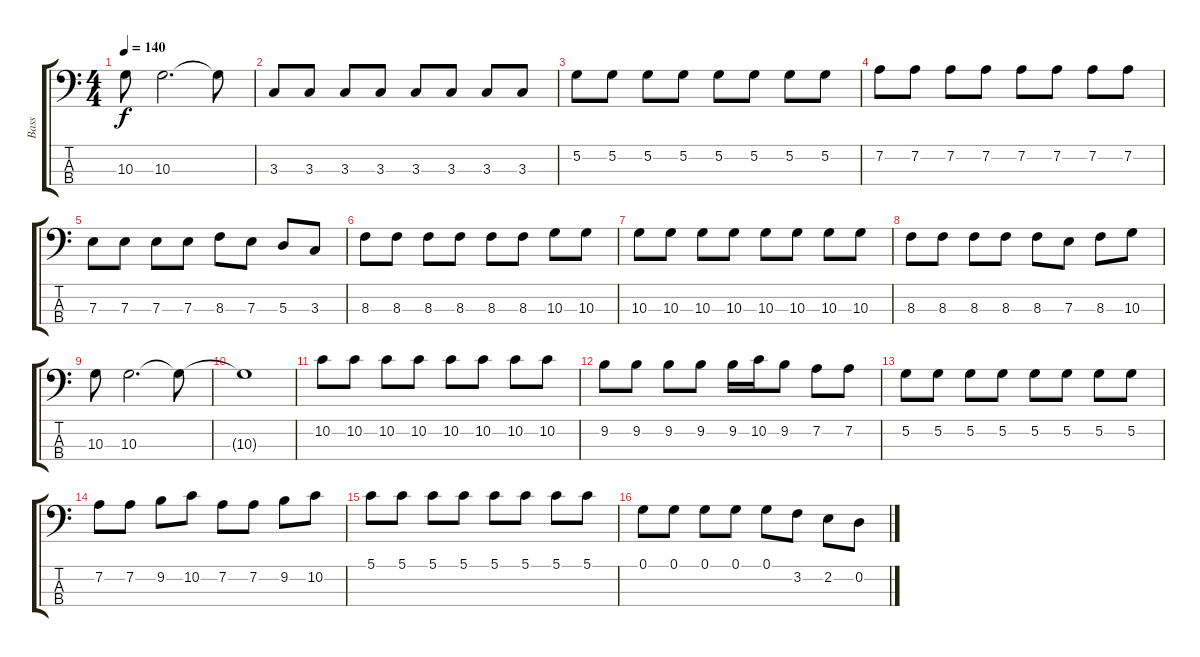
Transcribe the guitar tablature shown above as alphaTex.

\track ("Bass" "Bass") {instrument electricbassfinger}
\staff {score tabs}
\tuning (G2 D2 A1 E1) {hide}
\ts (4 4)
\tempo 140
\clef f4
\ks c
10.3.8{dy f} 10.3.2{d} 10.3{t}.8 |
3.3.8 3.3.8 3.3.8 3.3.8 3.3.8 3.3.8 3.3.8 3.3.8 |
5.2.8 5.2.8 5.2.8 5.2.8 5.2.8 5.2.8 5.2.8 5.2.8 |
7.2.8 7.2.8 7.2.8 7.2.8 7.2.8 7.2.8 7.2.8 7.2.8 |
7.3.8 7.3.8 7.3.8 7.3.8 8.3.8 7.3.8 5.3.8 3.3.8 |
8.3.8 8.3.8 8.3.8 8.3.8 8.3.8 8.3.8 10.3.8 10.3.8 |
10.3.8 10.3.8 10.3.8 10.3.8 10.3.8 10.3.8 10.3.8 10.3.8 |
8.3.8 8.3.8 8.3.8 8.3.8 8.3.8 7.3.8 8.3.8 10.3.8 |
10.3.8 10.3.2{d} 10.3{t}.8 |
10.3{t}.1 |
10.2.8 10.2.8 10.2.8 10.2.8 10.2.8 10.2.8 10.2.8 10.2.8 |
9.2.8 9.2.8 9.2.8 9.2.8 9.2.16 10.2.16 9.2.8 7.2.8 7.2.8 |
5.2.8 5.2.8 5.2.8 5.2.8 5.2.8 5.2.8 5.2.8 5.2.8 |
7.2.8 7.2.8 9.2.8 10.2.8 7.2.8 7.2.8 9.2.8 10.2.8 |
5.1.8 5.1.8 5.1.8 5.1.8 5.1.8 5.1.8 5.1.8 5.1.8 |
0.1.8 0.1.8 0.1.8 0.1.8 0.1.8 3.2.8 2.2.8 0.2.8
